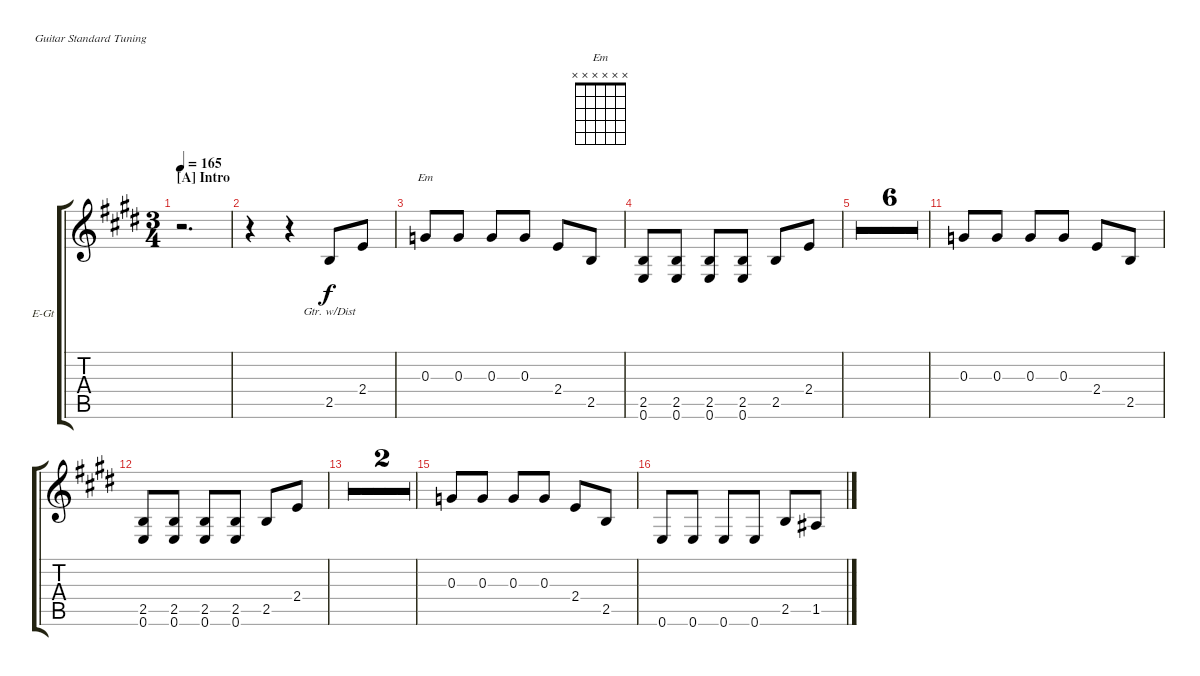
\defaultSystemsLayout 4
\bracketExtendMode groupsimilarinstruments
\firstSystemTrackNameOrientation horizontal
\otherSystemsTrackNameOrientation horizontal
\track ("Troy Van Leeuwen (Gtr 2)" "E-Gt") {multiBarRest instrument distortionguitar}
\staff {score tabs}
\tuning (E4 B3 G3 D3 A2 E2)
\chord ("Em" x x x x x x)
\ts (3 4)
\section ("A" "Intro")
\tempo 165
\clef g2
\ks e
r.2{d dy f instrument distortionguitar} |
r.4 r.4 2.5.8{lyrics (0 "Gtr. w/Dist") lyrics (1 "") lyrics (2 "") lyrics (3 "") lyrics (4 "")} 2.4.8 |
0.3.8{ch "Em"} 0.3.8 0.3.8 0.3.8 2.4.8 2.5.8 |
(0.6 2.5).8 (0.6 2.5).8 (0.6 2.5).8 (0.6 2.5).8 2.5.8 2.4.8 |
\simile firstofdouble
|
\simile secondofdouble
|
\simile firstofdouble
|
\simile secondofdouble
|
\simile firstofdouble
|
\simile secondofdouble
|
\simile none
0.3.8 0.3.8 0.3.8 0.3.8 2.4.8 2.5.8 |
(0.6 2.5).8 (0.6 2.5).8 (0.6 2.5).8 (0.6 2.5).8 2.5.8 2.4.8 |
\simile firstofdouble
|
\simile secondofdouble
|
\simile none
0.3.8 0.3.8 0.3.8 0.3.8 2.4.8 2.5.8 |
0.6.8 0.6.8 0.6.8 0.6.8 2.5.8 1.5.8
